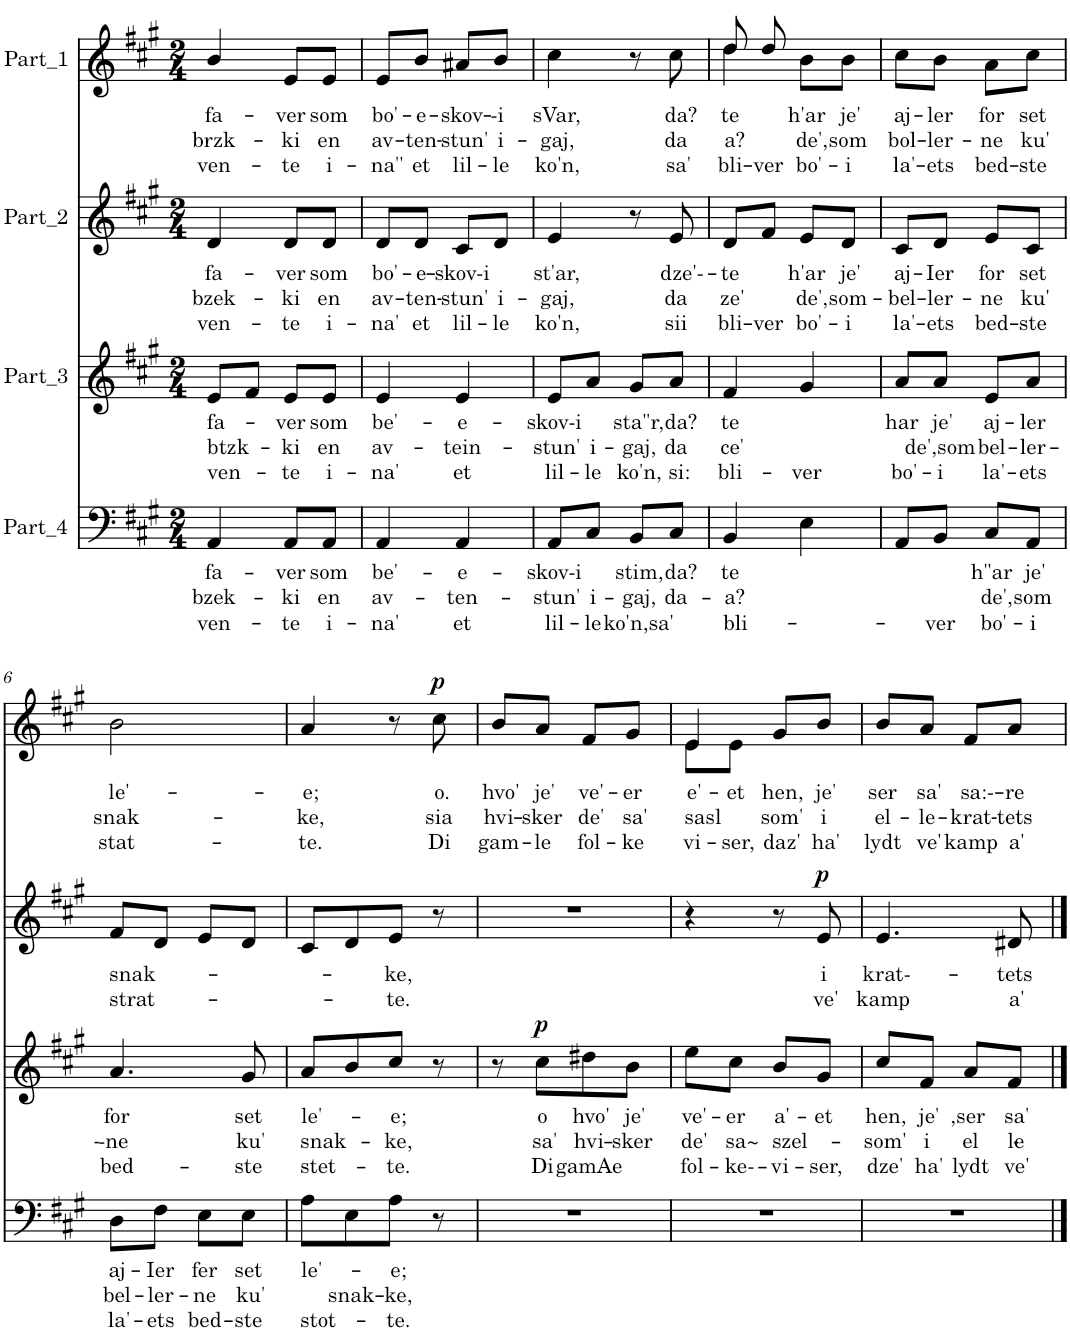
**kern	**text	**text	**text	**kern	**text	**text	**text	**dynam	**kern	**text	**text	**text	**dynam	**kern	**text	**text	**text	**dynam
*part4	*part4	*part4	*part4	*part3	*part3	*part3	*part3	*part3	*part2	*part2	*part2	*part2	*part2	*part1	*part1	*part1	*part1	*part1
*staff4	*staff4	*staff4	*staff4	*staff3	*staff3	*staff3	*staff3	*staff3	*staff2	*staff2	*staff2	*staff2	*staff2	*staff1	*staff1	*staff1	*staff1	*staff1
*clefF4	*	*	*	*clefG2	*	*	*	*	*clefG2	*	*	*	*	*clefG2	*	*	*	*
*k[f#c#g#]	*	*	*	*k[f#c#g#]	*	*	*	*	*k[f#c#g#]	*	*	*	*	*k[f#c#g#]	*	*	*	*
*M2/4	*	*	*	*M2/4	*	*	*	*	*M2/4	*	*	*	*	*M2/4	*	*	*	*
=1	=1	=1	=1	=1	=1	=1	=1	=1	=1	=1	=1	=1	=1	=1	=1	=1	=1	=1
!	!LO:LY:b	!LO:LY:b	!LO:LY:b	!	!LO:LY:b	!LO:LY:b	!LO:LY:b	!	!	!LO:LY:b	!LO:LY:b	!LO:LY:b	!	!	!LO:LY:b	!LO:LY:b	!LO:LY:b	!
4AA/	fa-	-bzek-	ven-	8e/L	fa-	btzk-	ven-	.	4d/	fa-	bzek-	ven-	.	4b/	fa-	brzk-	ven-	.
.	.	.	.	8f#/J	.	.	.	.	.	.	.	.	.	.	.	.	.	.
!	!LO:LY:b	!LO:LY:b	!LO:LY:b	!	!LO:LY:b	!LO:LY:b	!LO:LY:b	!	!	!LO:LY:b	!LO:LY:b	!LO:LY:b	!	!	!LO:LY:b	!LO:LY:b	!LO:LY:b	!
8AA/L	-ver	-ki	-te	8e/L	-ver	-ki	-te	.	8d/L	-ver	-ki	-te	.	8e/L	-ver	-ki	-te	.
!	!LO:LY:b	!LO:LY:b	!LO:LY:b	!	!LO:LY:b	!LO:LY:b	!LO:LY:b	!	!	!LO:LY:b	!LO:LY:b	!LO:LY:b	!	!	!LO:LY:b	!LO:LY:b	!LO:LY:b	!
8AA/J	som	en	i-	8e/J	som	en	i-	.	8d/J	som	en	i-	.	8e/J	som	en	i-	.
=2	=2	=2	=2	=2	=2	=2	=2	=2	=2	=2	=2	=2	=2	=2	=2	=2	=2	=2
!	!LO:LY:b	!LO:LY:b	!LO:LY:b	!	!LO:LY:b	!LO:LY:b	!LO:LY:b	!	!	!LO:LY:b	!LO:LY:b	!LO:LY:b	!	!	!LO:LY:b	!LO:LY:b	!LO:LY:b	!
4AA/	be'-	av-	-na'	4e/	be'-	av-	-na'	.	8d/L	bo'-	av-	-na'	.	8e/L	bo'-	av-	-na''	.
!	!	!	!	!	!	!	!	!	!	!LO:LY:b	!LO:LY:b	!LO:LY:b	!	!	!LO:LY:b	!LO:LY:b	!LO:LY:b	!
.	.	.	.	.	.	.	.	.	8d/J	-e-	-ten-	et	.	8b/J	-e-	-ten-	et	.
!	!LO:LY:b	!LO:LY:b	!LO:LY:b	!	!LO:LY:b	!LO:LY:b	!LO:LY:b	!	!	!LO:LY:b	!LO:LY:b	!LO:LY:b	!	!	!LO:LY:b	!LO:LY:b	!LO:LY:b	!
4AA/	-e-	-ten-	et	4e/	-e-	-tein-	et	.	8c#/L	-skov-i	-stun'	lil-	.	8a#X/L	-skov-	-stun'	lil-	.
!	!	!	!	!	!	!	!	!	!	!	!LO:LY:b	!LO:LY:b	!	!	!LO:LY:b	!LO:LY:b	!LO:LY:b	!
.	.	.	.	.	.	.	.	.	8d/J	.	i-	-le	.	8b/J	--i	i-	-le	.
=3	=3	=3	=3	=3	=3	=3	=3	=3	=3	=3	=3	=3	=3	=3	=3	=3	=3	=3
!	!LO:LY:b	!LO:LY:b	!LO:LY:b	!	!LO:LY:b	!LO:LY:b	!LO:LY:b	!	!	!LO:LY:b	!LO:LY:b	!LO:LY:b	!	!	!LO:LY:b	!LO:LY:b	!LO:LY:b	!
8AA/L	-skov-i	-stun'	lil-	8e/L	-skov-i	-stun'	lil-	.	4e/	st'ar,	-gaj,	ko'n,	.	4cc#\	sVar,	-gaj,	ko'n,	.
!	!	!LO:LY:b	!LO:LY:b	!	!	!LO:LY:b	!LO:LY:b	!	!	!	!	!	!	!	!	!	!	!
8C#/J	.	i-	-le	8a/J	.	i-	-le	.	.	.	.	.	.	.	.	.	.	.
!	!LO:LY:b	!LO:LY:b	!LO:LY:b	!	!LO:LY:b	!LO:LY:b	!LO:LY:b	!	!	!	!	!	!	!	!	!	!	!
8BB/L	stim,	-gaj,	ko'n,sa'	8g#/L	sta"r,	-gaj,	ko'n,	.	8r	.	.	.	.	8r	.	.	.	.
!	!LO:LY:b	!LO:LY:b	!	!	!LO:LY:b	!LO:LY:b	!LO:LY:b	!	!	!LO:LY:b	!LO:LY:b	!LO:LY:b	!	!	!LO:LY:b	!LO:LY:b	!LO:LY:b	!
8C#/J	da?	da-	.	8a/J	da?	da	si:	.	8e/	dze'--	da	sii	.	8cc#\	da?	da	sa'	.
=4	=4	=4	=4	=4	=4	=4	=4	=4	=4	=4	=4	=4	=4	=4	=4	=4	=4	=4
!	!LO:LY:b	!LO:LY:b	!LO:LY:b	!	!LO:LY:b	!LO:LY:b	!LO:LY:b	!	!	!LO:LY:b	!LO:LY:b	!LO:LY:b	!	!	!LO:LY:b	!LO:LY:b	!LO:LY:b	!
*	*	*	*	*	*	*	*	*	*	*	*	*	*	*^	*	*	*	*
4BB/	te	-a?	bli-	4f#/	te	ce'	bli-	.	8d/L	-te	ze'	bli-	.	8dd/	4dd\	te	a?	bli-	.
!	!	!	!	!	!	!	!	!	!	!	!	!LO:LY:b	!	!	!	!	!	!LO:LY:b	!
.	.	.	.	.	.	.	.	.	8f#/J	.	.	-ver	.	8dd/	.	.	.	-ver	.
!	!	!	!	!	!	!	!LO:LY:b	!	!	!LO:LY:b	!LO:LY:b	!LO:LY:b	!	!	!	!LO:LY:b	!LO:LY:b	!LO:LY:b	!
4E\	.	.	.	4g#/	.	.	-ver	.	8e/L	h'ar	de',	bo'-	.	4ryy	8b\L	h'ar	de',	bo'-	.
!	!	!	!	!	!	!	!	!	!	!LO:LY:b	!LO:LY:b	!LO:LY:b	!	!	!	!LO:LY:b	!LO:LY:b	!LO:LY:b	!
.	.	.	.	.	.	.	.	.	8d/J	je'	som-	-i	.	.	8b\J	je'	som	-i	.
=5	=5	=5	=5	=5	=5	=5	=5	=5	=5	=5	=5	=5	=5	=5	=5	=5	=5	=5	=5
!	!	!	!	!	!LO:LY:b	!	!LO:LY:b	!	!	!LO:LY:b	!LO:LY:b	!LO:LY:b	!	!	!	!LO:LY:b	!LO:LY:b	!LO:LY:b	!
*	*	*	*	*	*	*	*	*	*	*	*	*	*	*v	*v	*	*	*	*
8AA/L	.	.	.	8a/L	har	.	bo'-	.	8c#/L	aj-	-bel-	la'-	.	8cc#\L	aj-	bol-	la'-	.
!	!	!	!LO:LY:b	!	!LO:LY:b	!LO:LY:b	!LO:LY:b	!	!	!LO:LY:b	!LO:LY:b	!LO:LY:b	!	!	!LO:LY:b	!LO:LY:b	!LO:LY:b	!
8BB/J	.	.	-ver	8a/J	je'	de',som	-i	.	8d/J	-Ier	-ler-	-ets	.	8b\J	-ler	-ler-	-ets	.
!	!LO:LY:b	!LO:LY:b	!LO:LY:b	!	!LO:LY:b	!LO:LY:b	!LO:LY:b	!	!	!LO:LY:b	!LO:LY:b	!LO:LY:b	!	!	!LO:LY:b	!LO:LY:b	!LO:LY:b	!
8C#/L	h"ar	de',	bo'-	8e/L	aj-	bel-	la'-	.	8e/L	for	-ne	bed-	.	8a\L	for	-ne	bed-	.
!	!LO:LY:b	!LO:LY:b	!LO:LY:b	!	!LO:LY:b	!LO:LY:b	!LO:LY:b	!	!	!LO:LY:b	!LO:LY:b	!LO:LY:b	!	!	!LO:LY:b	!LO:LY:b	!LO:LY:b	!
8AA/J	je'	som	-i	8a/J	-ler	-ler-	-ets	.	8c#/J	set	ku'	-ste	.	8cc#\J	set	ku'	-ste	.
!!LO:LB:g=z
=6	=6	=6	=6	=6	=6	=6	=6	=6	=6	=6	=6	=6	=6	=6	=6	=6	=6	=6
!	!LO:LY:b	!LO:LY:b	!LO:LY:b	!	!LO:LY:b	!LO:LY:b	!LO:LY:b	!	!	!LO:LY:b	!LO:LY:b	!	!	!	!LO:LY:b	!LO:LY:b	!LO:LY:b	!
8D\L	aj-	bel-	la'-	4.a/	for	--ne	bed-	.	8f#/L	snak-	strat-	.	.	2b\	le'-	snak-	stat-	.
!	!LO:LY:b	!LO:LY:b	!LO:LY:b	!	!	!	!	!	!	!	!	!	!	!	!	!	!	!
8F#\J	-Ier	-ler-	-ets	.	.	.	.	.	8d/J	.	.	.	.	.	.	.	.	.
!	!LO:LY:b	!LO:LY:b	!LO:LY:b	!	!	!	!	!	!	!	!	!	!	!	!	!	!	!
8E\L	fer	-ne	bed-	.	.	.	.	.	8e/L	.	.	.	.	.	.	.	.	.
!	!LO:LY:b	!LO:LY:b	!LO:LY:b	!	!LO:LY:b	!LO:LY:b	!LO:LY:b	!	!	!	!	!	!	!	!	!	!	!
8E\J	set	ku'	-ste	8g#/	set	ku'	-ste	.	8d/J	.	.	.	.	.	.	.	.	.
=7	=7	=7	=7	=7	=7	=7	=7	=7	=7	=7	=7	=7	=7	=7	=7	=7	=7	=7
!	!LO:LY:b	!	!LO:LY:b	!	!LO:LY:b	!LO:LY:b	!LO:LY:b	!	!	!	!	!	!	!	!LO:LY:b	!LO:LY:b	!LO:LY:b	!
8A\L	le'-	.	stot-	8a/L	le'-	snak-	stet-	.	8c#/L	.	.	.	.	4a/	-e;	-ke,	-te.	.
!	!	!LO:LY:b	!	!	!	!	!	!	!	!	!	!	!	!	!	!	!	!
8E\	.	snak-	.	8b/	.	.	.	.	8d/	.	.	.	.	.	.	.	.	.
!	!LO:LY:b	!LO:LY:b	!LO:LY:b	!	!LO:LY:b	!LO:LY:b	!LO:LY:b	!	!	!LO:LY:b	!LO:LY:b	!	!	!	!	!	!	!
8A\J	-e;	-ke,	-te.	8cc#/J	-e;	-ke,	-te.	.	8e/J	-ke,	-te.	.	.	8r	.	.	.	.
!	!	!	!	!	!	!	!	!	!	!	!	!	!	!	!LO:LY:b	!LO:LY:b	!LO:LY:b	!LO:DY:a
8r	.	.	.	8r	.	.	.	.	8r	.	.	.	.	8cc#\	o.	sia	Di	p
=8	=8	=8	=8	=8	=8	=8	=8	=8	=8	=8	=8	=8	=8	=8	=8	=8	=8	=8
!	!	!	!	!	!	!	!	!	!	!	!	!	!	!	!LO:LY:b	!LO:LY:b	!LO:LY:b	!
2r	.	.	.	8r	.	.	.	.	2r	.	.	.	.	8b/L	hvo'	hvi-	gam-	.
!	!	!	!	!	!LO:LY:b	!LO:LY:b	!LO:LY:b	!LO:DY:a	!	!	!	!	!	!	!LO:LY:b	!LO:LY:b	!LO:LY:b	!
.	.	.	.	8cc#\L	o	sa'	Di	p	.	.	.	.	.	8a/J	je'	-sker	-le	.
!	!	!	!	!	!LO:LY:b	!LO:LY:b	!LO:LY:b	!	!	!	!	!	!	!	!LO:LY:b	!LO:LY:b	!LO:LY:b	!
.	.	.	.	8dd#X\	hvo'	hvi-	gamAe	.	.	.	.	.	.	8f#/L	ve'-	de'	fol-	.
!	!	!	!	!	!LO:LY:b	!LO:LY:b	!	!	!	!	!	!	!	!	!LO:LY:b	!LO:LY:b	!LO:LY:b	!
.	.	.	.	8b\J	je'	-sker	.	.	.	.	.	.	.	8g#/J	-er	sa'	-ke-	.
=9	=9	=9	=9	=9	=9	=9	=9	=9	=9	=9	=9	=9	=9	=9	=9	=9	=9	=9
!	!	!	!	!	!LO:LY:b	!LO:LY:b	!LO:LY:b	!	!	!	!	!	!	!	!LO:LY:b	!LO:LY:b	!LO:LY:b	!
*	*	*	*	*	*	*	*	*	*	*	*	*	*	*^	*	*	*	*
2r	.	.	.	8ee\L	ve'-	de'	fol-	.	4r	.	.	.	.	4e/	8e\L	e'-	sasl-	-vi-	.
!	!	!	!	!	!LO:LY:b	!LO:LY:b	!LO:LY:b	!	!	!	!	!	!	!	!	!LO:LY:b	!	!LO:LY:b	!
.	.	.	.	8cc#\J	-er	sa~	-ke--	.	.	.	.	.	.	.	8e\J	-et	.	-ser,	.
!	!	!	!	!	!LO:LY:b	!LO:LY:b	!LO:LY:b	!	!	!	!	!	!	!	!	!LO:LY:b	!LO:LY:b	!LO:LY:b	!
.	.	.	.	8b/L	a'-	szel-	-vi-	.	8r	.	.	.	.	8g#/L	4ryy	hen,	-som'	daz'	.
!	!	!	!	!	!LO:LY:b	!	!LO:LY:b	!	!	!LO:LY:b	!LO:LY:b	!	!LO:DY:a	!	!	!LO:LY:b	!LO:LY:b	!LO:LY:b	!
.	.	.	.	8g#/J	-et	.	-ser,	.	8e/	i	ve'	.	p	8b/J	.	je'	i	ha'	.
*	*	*	*	*	*	*	*	*	*	*	*	*	*	*v	*v	*	*	*	*
=10	=10	=10	=10	=10	=10	=10	=10	=10	=10	=10	=10	=10	=10	=10	=10	=10	=10	=10
!	!	!	!	!	!LO:LY:b	!LO:LY:b	!LO:LY:b	!	!	!LO:LY:b	!LO:LY:b	!	!	!	!LO:LY:b	!LO:LY:b	!LO:LY:b	!
2r	.	.	.	8cc#/L	hen,	-som'	dze'	.	4.e/	krat--	kamp	.	.	8b/L	ser	el-	lydt	.
!	!	!	!	!	!LO:LY:b	!LO:LY:b	!LO:LY:b	!	!	!	!	!	!	!	!LO:LY:b	!LO:LY:b	!LO:LY:b	!
.	.	.	.	8f#/J	je'	i	ha'	.	.	.	.	.	.	8a/J	sa'	-le-	ve'	.
!	!	!	!	!	!LO:LY:b	!LO:LY:b	!LO:LY:b	!	!	!	!	!	!	!	!LO:LY:b	!LO:LY:b	!LO:LY:b	!
.	.	.	.	8a/L	,ser	el	lydt	.	.	.	.	.	.	8f#/L	sa:--	-krat-	kamp	.
!	!	!	!	!	!LO:LY:b	!LO:LY:b	!LO:LY:b	!	!	!LO:LY:b	!LO:LY:b	!	!	!	!LO:LY:b	!LO:LY:b	!LO:LY:b	!
.	.	.	.	8f#/J	sa'	le-	ve'	.	8d#X/	-tets	a'	.	.	8a/J	-re	-tets	a'	.
=	=	=	=	=	=	=	=	=	=	=	=	=	=	=	=	=	=	=
*-	*-	*-	*-	*-	*-	*-	*-	*-	*-	*-	*-	*-	*-	*-	*-	*-	*-	*-
